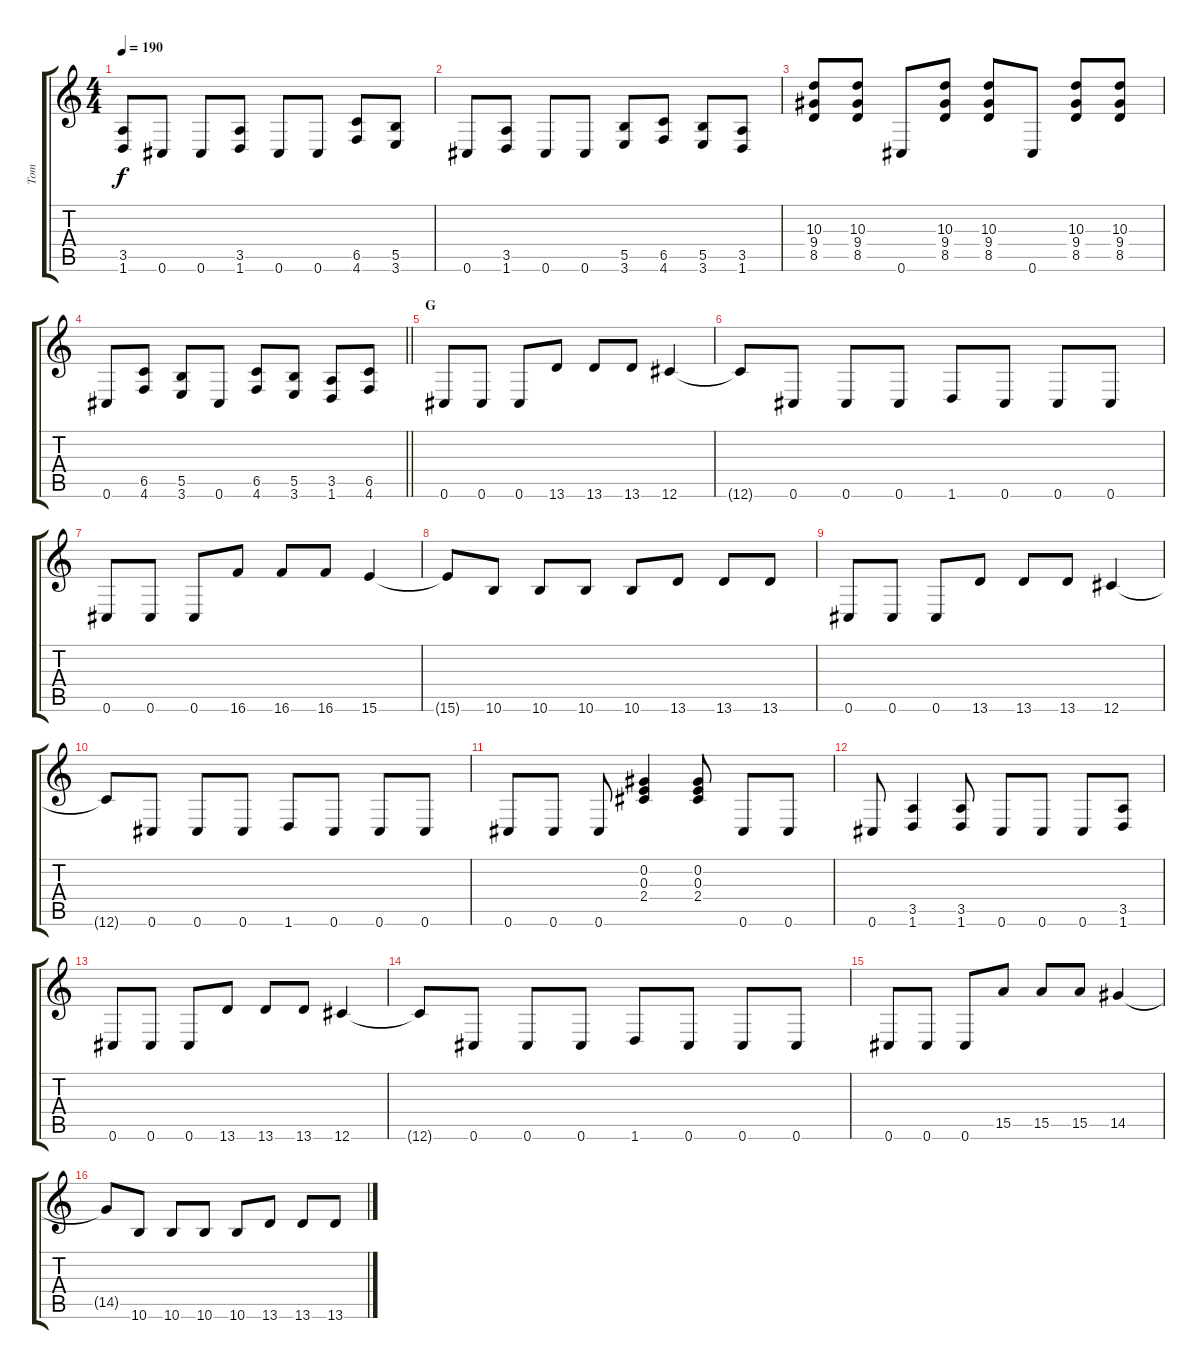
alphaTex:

\track ("Tom" "Tom") {instrument distortionguitar}
\staff {score tabs}
\tuning (Db4 Ab3 E3 B2 Gb2 Db2) {hide}
\ts (4 4)
\tempo 190
\clef g2
\ks c
(3.5 1.6).8{dy f} 0.6.8 0.6.8 (3.5 1.6).8 0.6.8 0.6.8 (6.5 4.6).8 (5.5 3.6).8 |
0.6.8 (3.5 1.6).8 0.6.8 0.6.8 (5.5 3.6).8 (6.5 4.6).8 (5.5 3.6).8 (3.5 1.6).8 |
(10.3 9.4 8.5).8 (10.3 9.4 8.5).8 0.6.8 (10.3 9.4 8.5).8 (10.3 9.4 8.5).8 0.6.8 (10.3 9.4 8.5).8 (10.3 9.4 8.5).8 |
\barLineRight lightlight
0.6.8 (6.5 4.6).8 (5.5 3.6).8 0.6.8 (6.5 4.6).8 (5.5 3.6).8 (3.5 1.6).8 (6.5 4.6).8 |
\section ("" "G")
0.6.8 0.6.8 0.6.8 13.6.8 13.6.8 13.6.8 12.6.4 |
12.6{t}.8 0.6.8 0.6.8 0.6.8 1.6.8 0.6.8 0.6.8 0.6.8 |
0.6.8 0.6.8 0.6.8 16.6.8 16.6.8 16.6.8 15.6.4 |
15.6{t}.8 10.6.8 10.6.8 10.6.8 10.6.8 13.6.8 13.6.8 13.6.8 |
0.6.8 0.6.8 0.6.8 13.6.8 13.6.8 13.6.8 12.6.4 |
12.6{t}.8 0.6.8 0.6.8 0.6.8 1.6.8 0.6.8 0.6.8 0.6.8 |
0.6.8 0.6.8 0.6.8 (0.2 0.3 2.4).4 (0.2 0.3 2.4).8 0.6.8 0.6.8 |
0.6.8 (3.5 1.6).4 (3.5 1.6).8 0.6.8 0.6.8 0.6.8 (3.5 1.6).8 |
0.6.8 0.6.8 0.6.8 13.6.8 13.6.8 13.6.8 12.6.4 |
12.6{t}.8 0.6.8 0.6.8 0.6.8 1.6.8 0.6.8 0.6.8 0.6.8 |
0.6.8 0.6.8 0.6.8 15.5.8 15.5.8 15.5.8 14.5.4 |
14.5{t}.8 10.6.8 10.6.8 10.6.8 10.6.8 13.6.8 13.6.8 13.6.8
